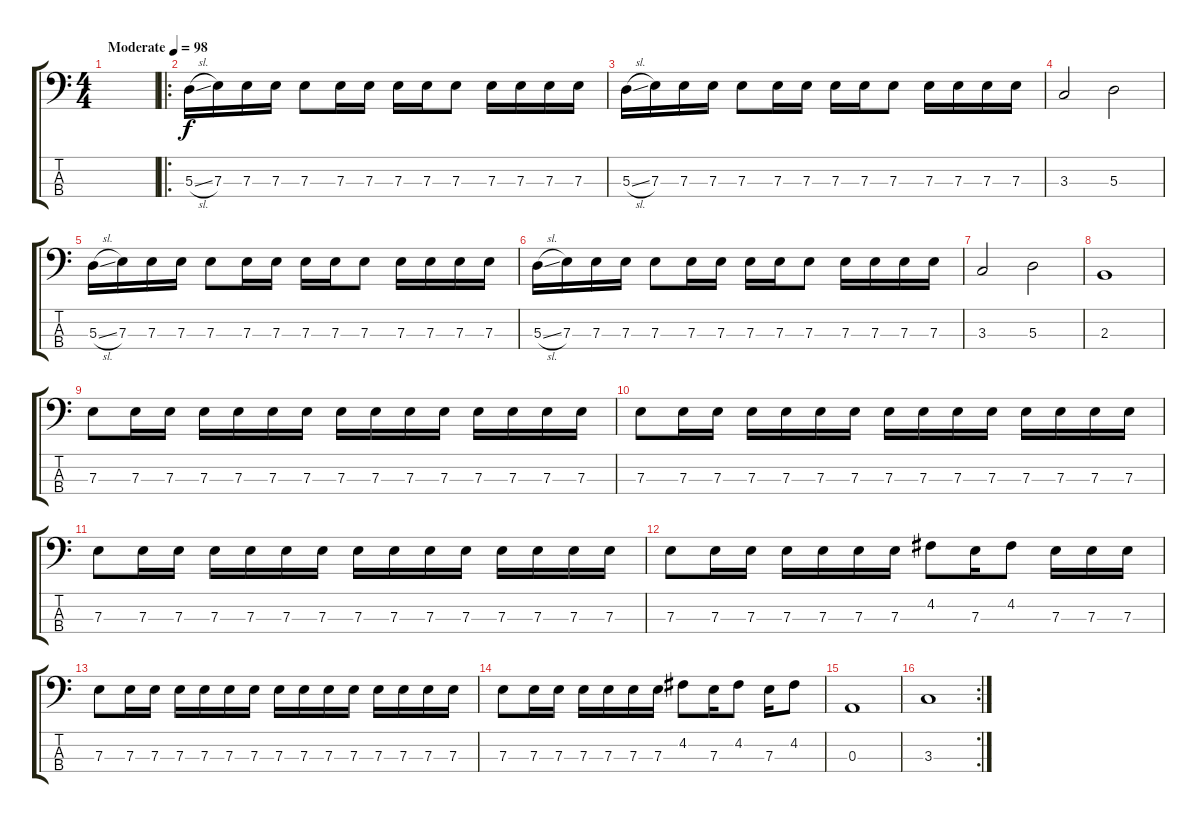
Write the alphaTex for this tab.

\track "" {instrument electricbassfinger}
\staff {score tabs}
\tuning (G2 D2 A1 E1) {hide}
\ts (4 4)
\tempo (98 "Moderate")
\clef f4
\ks c
|
\ro
5.3{sl}.16{txt ""} 7.3.16 7.3.16 7.3.16 7.3.8 7.3.16 7.3.16 7.3.16 7.3.16 7.3.8 7.3.16 7.3.16 7.3.16 7.3.16 |
5.3{sl}.16 7.3.16 7.3.16 7.3.16 7.3.8 7.3.16 7.3.16 7.3.16 7.3.16 7.3.8 7.3.16 7.3.16 7.3.16 7.3.16 |
3.3.2 5.3.2 |
5.3{sl}.16 7.3.16 7.3.16 7.3.16 7.3.8 7.3.16 7.3.16 7.3.16 7.3.16 7.3.8 7.3.16 7.3.16 7.3.16 7.3.16 |
5.3{sl}.16 7.3.16 7.3.16 7.3.16 7.3.8 7.3.16 7.3.16 7.3.16 7.3.16 7.3.8 7.3.16 7.3.16 7.3.16 7.3.16 |
3.3.2 5.3.2 |
2.3.1 |
7.3.8 7.3.16 7.3.16 7.3.16 7.3.16 7.3.16 7.3.16 7.3.16 7.3.16 7.3.16 7.3.16 7.3.16 7.3.16 7.3.16 7.3.16 |
7.3.8 7.3.16 7.3.16 7.3.16 7.3.16 7.3.16 7.3.16 7.3.16 7.3.16 7.3.16 7.3.16 7.3.16 7.3.16 7.3.16 7.3.16 |
7.3.8 7.3.16 7.3.16 7.3.16 7.3.16 7.3.16 7.3.16 7.3.16 7.3.16 7.3.16 7.3.16 7.3.16 7.3.16 7.3.16 7.3.16 |
7.3.8 7.3.16 7.3.16 7.3.16 7.3.16 7.3.16 7.3.16 4.2.8 7.3.16 4.2.8 7.3.16 7.3.16 7.3.16 |
7.3.8 7.3.16 7.3.16 7.3.16 7.3.16 7.3.16 7.3.16 7.3.16 7.3.16 7.3.16 7.3.16 7.3.16 7.3.16 7.3.16 7.3.16 |
7.3.8 7.3.16 7.3.16 7.3.16 7.3.16 7.3.16 7.3.16 4.2.8 7.3.16 4.2.8 7.3.16 4.2.8 |
0.3.1 |
\rc 2
3.3.1
